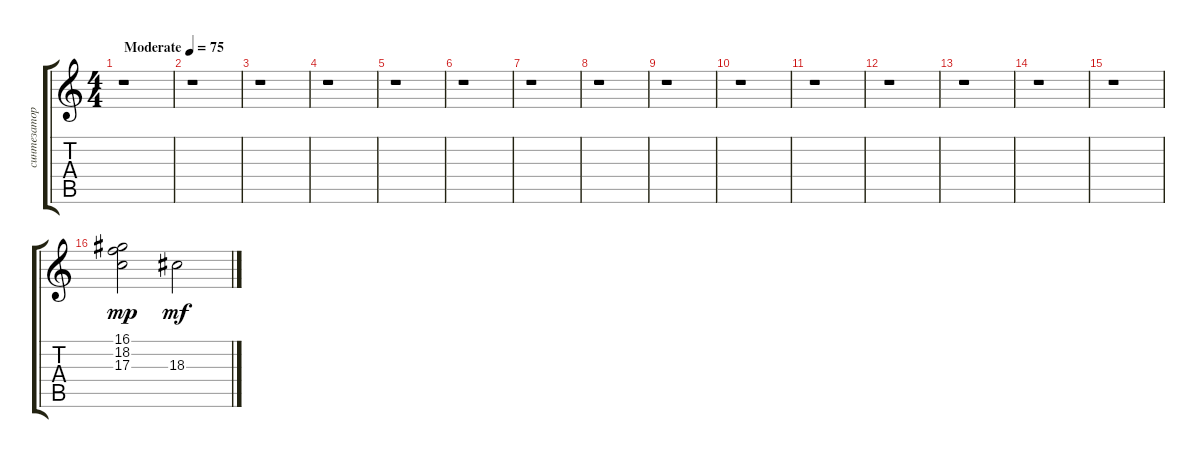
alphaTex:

\track ("синтезатор" "синтезатор") {instrument rockorgan}
\staff {score tabs}
\tuning (E4 B3 G3 D3 A2 E2) {hide}
\ts (4 4)
\tempo (75 "Moderate")
\clef g2
\ks c
r.1{dy mp instrument rockorgan} |
r.1 |
r.1 |
r.1 |
r.1 |
r.1 |
r.1 |
r.1 |
r.1 |
r.1 |
r.1 |
r.1 |
r.1 |
r.1 |
r.1 |
(16.1 18.2 17.3).2 18.3.2{dy mf}
